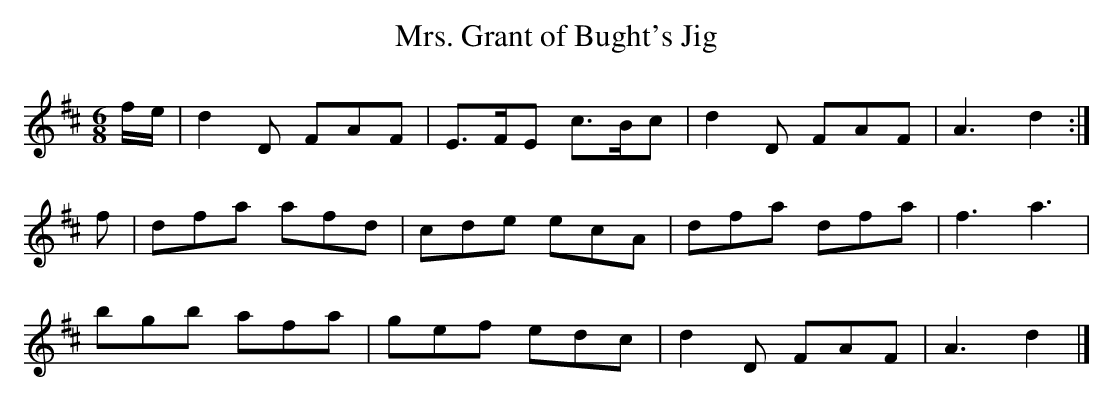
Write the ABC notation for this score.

X:1
T:Mrs. Grant of Bught's Jig
M:6/8
L:1/8
K:D
f/e/|d2D FAF|E>FE c>Bc|d2D FAF|A3 d2:|
f|dfa afd|cde ecA|dfa dfa|f3a3|
bgb afa|gef edc|d2D FAF|A3d2|]
